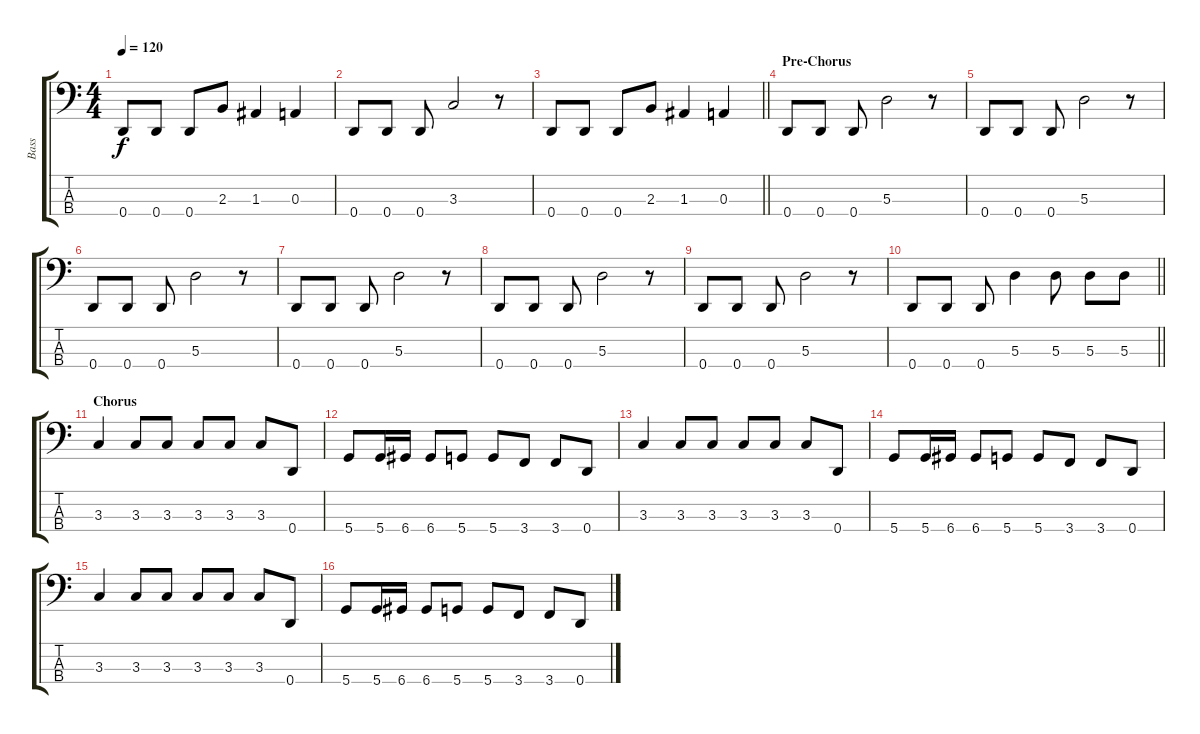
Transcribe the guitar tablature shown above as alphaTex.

\track ("Bass" "Bass") {instrument electricbasspick}
\staff {score tabs}
\tuning (G2 D2 A1 D1) {hide}
\ts (4 4)
\tempo 120
\clef f4
\ks c
0.4.8{dy f} 0.4.8 0.4.8 2.3.8 1.3.4 0.3.4 |
0.4.8 0.4.8 0.4.8 3.3.2 r.8 |
\barLineRight lightlight
0.4.8 0.4.8 0.4.8 2.3.8 1.3.4 0.3.4 |
\section ("" "Pre-Chorus")
0.4.8 0.4.8 0.4.8 5.3.2 r.8 |
0.4.8 0.4.8 0.4.8 5.3.2 r.8 |
0.4.8 0.4.8 0.4.8 5.3.2 r.8 |
0.4.8 0.4.8 0.4.8 5.3.2 r.8 |
0.4.8 0.4.8 0.4.8 5.3.2 r.8 |
0.4.8 0.4.8 0.4.8 5.3.2 r.8 |
\barLineRight lightlight
0.4.8 0.4.8 0.4.8 5.3.4 5.3.8 5.3.8 5.3.8 |
\section ("" "Chorus")
3.3.4 3.3.8 3.3.8 3.3.8 3.3.8 3.3.8 0.4.8 |
5.4.8 5.4.16 6.4.16 6.4.8 5.4.8 5.4.8 3.4.8 3.4.8 0.4.8 |
3.3.4 3.3.8 3.3.8 3.3.8 3.3.8 3.3.8 0.4.8 |
5.4.8 5.4.16 6.4.16 6.4.8 5.4.8 5.4.8 3.4.8 3.4.8 0.4.8 |
3.3.4 3.3.8 3.3.8 3.3.8 3.3.8 3.3.8 0.4.8 |
5.4.8 5.4.16 6.4.16 6.4.8 5.4.8 5.4.8 3.4.8 3.4.8 0.4.8
